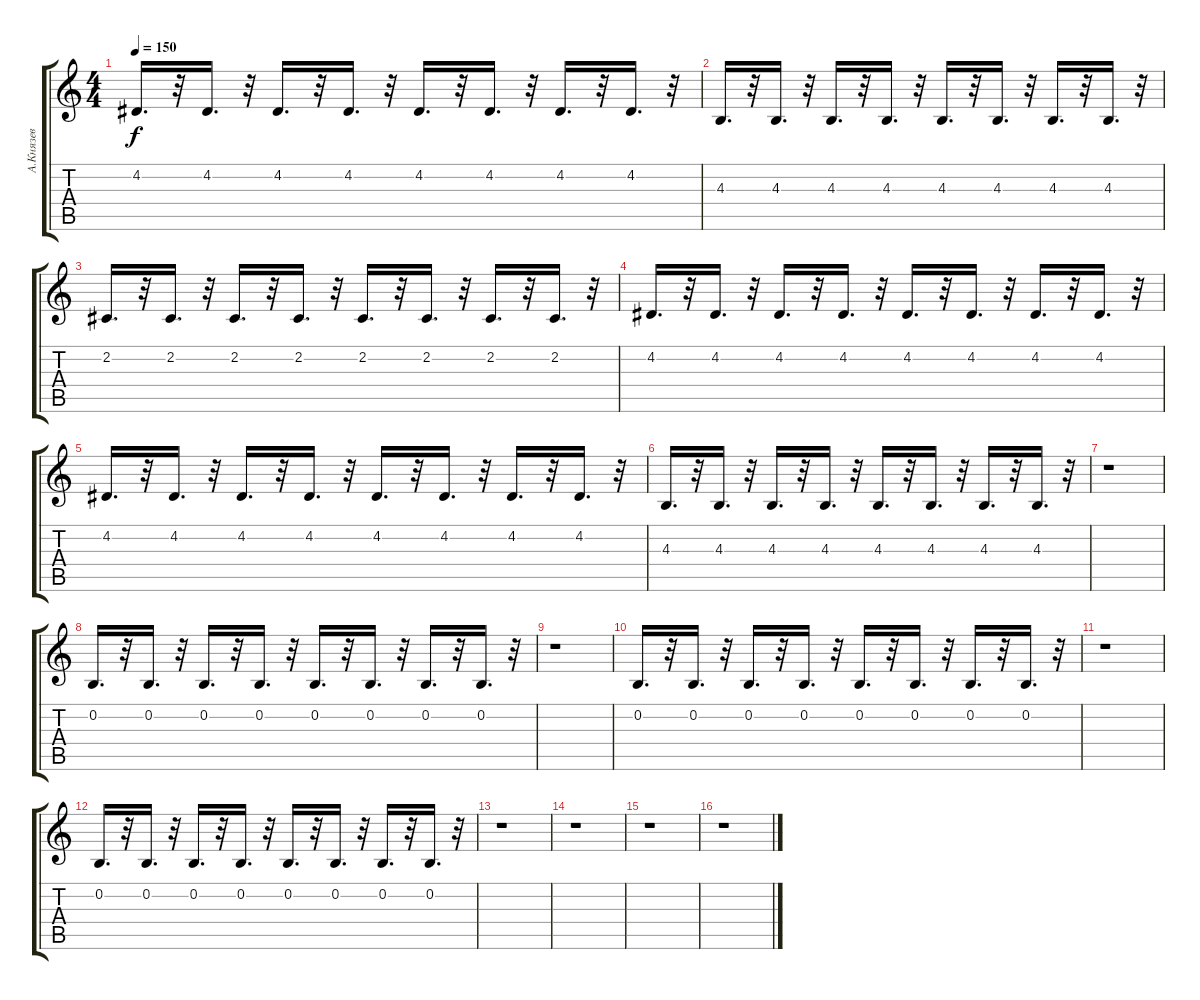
\track ("А.Князев" "А.Князев") {instrument lead1square}
\staff {score tabs}
\tuning (E4 B3 G3 D3 A2 D2) {hide}
\ts (4 4)
\tempo 150
\clef g2
\ks c
4.2.16{d dy f} r.32 4.2.16{d} r.32 4.2.16{d} r.32 4.2.16{d} r.32 4.2.16{d} r.32 4.2.16{d} r.32 4.2.16{d} r.32 4.2.16{d} r.32 |
4.3.16{d} r.32 4.3.16{d} r.32 4.3.16{d} r.32 4.3.16{d} r.32 4.3.16{d} r.32 4.3.16{d} r.32 4.3.16{d} r.32 4.3.16{d} r.32 |
2.2.16{d} r.32 2.2.16{d} r.32 2.2.16{d} r.32 2.2.16{d} r.32 2.2.16{d} r.32 2.2.16{d} r.32 2.2.16{d} r.32 2.2.16{d} r.32 |
4.2.16{d} r.32 4.2.16{d} r.32 4.2.16{d} r.32 4.2.16{d} r.32 4.2.16{d} r.32 4.2.16{d} r.32 4.2.16{d} r.32 4.2.16{d} r.32 |
4.2.16{d} r.32 4.2.16{d} r.32 4.2.16{d} r.32 4.2.16{d} r.32 4.2.16{d} r.32 4.2.16{d} r.32 4.2.16{d} r.32 4.2.16{d} r.32 |
4.3.16{d} r.32 4.3.16{d} r.32 4.3.16{d} r.32 4.3.16{d} r.32 4.3.16{d} r.32 4.3.16{d} r.32 4.3.16{d} r.32 4.3.16{d} r.32 |
r.1 |
0.2.16{d} r.32 0.2.16{d} r.32 0.2.16{d} r.32 0.2.16{d} r.32 0.2.16{d} r.32 0.2.16{d} r.32 0.2.16{d} r.32 0.2.16{d} r.32 |
r.1 |
0.2.16{d} r.32 0.2.16{d} r.32 0.2.16{d} r.32 0.2.16{d} r.32 0.2.16{d} r.32 0.2.16{d} r.32 0.2.16{d} r.32 0.2.16{d} r.32 |
r.1 |
0.2.16{d} r.32 0.2.16{d} r.32 0.2.16{d} r.32 0.2.16{d} r.32 0.2.16{d} r.32 0.2.16{d} r.32 0.2.16{d} r.32 0.2.16{d} r.32 |
r.1 |
r.1 |
r.1 |
r.1
